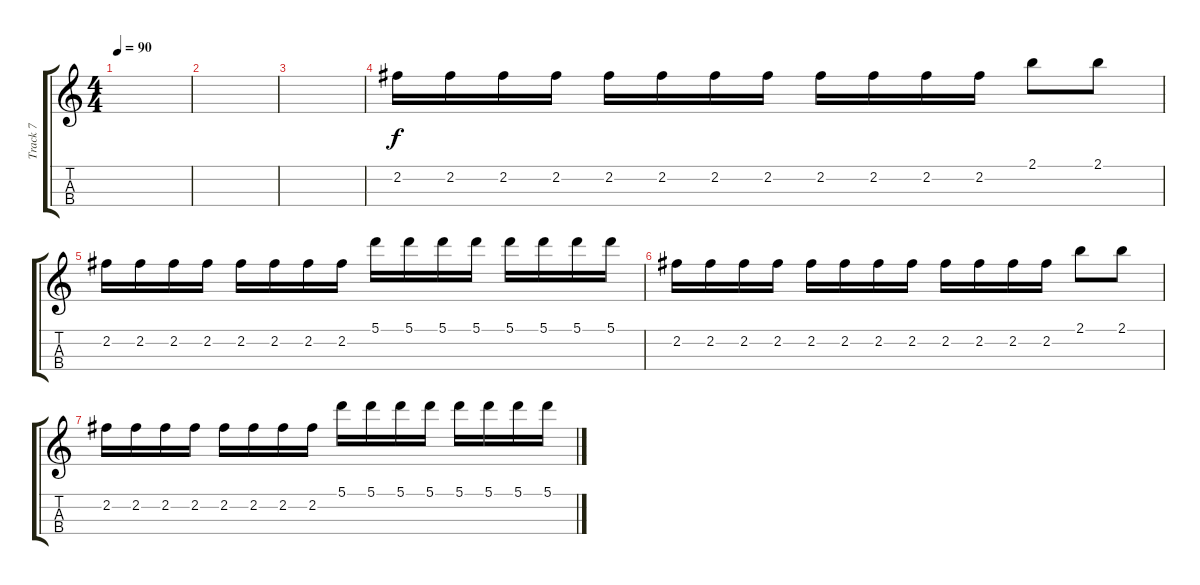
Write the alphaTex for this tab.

\track ("Track 7" "Track 7") {solo instrument acousticguitarnylon}
\staff {score tabs}
\tuning (A4 E4 C4 G4) {hide}
\ts (4 4)
\tempo 90
\clef g2
\ks c
|
|
|
2.2.16 2.2.16 2.2.16 2.2.16 2.2.16 2.2.16 2.2.16 2.2.16 2.2.16 2.2.16 2.2.16 2.2.16 2.1.8 2.1.8 |
2.2.16 2.2.16 2.2.16 2.2.16 2.2.16 2.2.16 2.2.16 2.2.16 5.1.16 5.1.16 5.1.16 5.1.16 5.1.16 5.1.16 5.1.16 5.1.16 |
2.2.16 2.2.16 2.2.16 2.2.16 2.2.16 2.2.16 2.2.16 2.2.16 2.2.16 2.2.16 2.2.16 2.2.16 2.1.8 2.1.8 |
2.2.16 2.2.16 2.2.16 2.2.16 2.2.16 2.2.16 2.2.16 2.2.16 5.1.16 5.1.16 5.1.16 5.1.16 5.1.16 5.1.16 5.1.16 5.1.16
